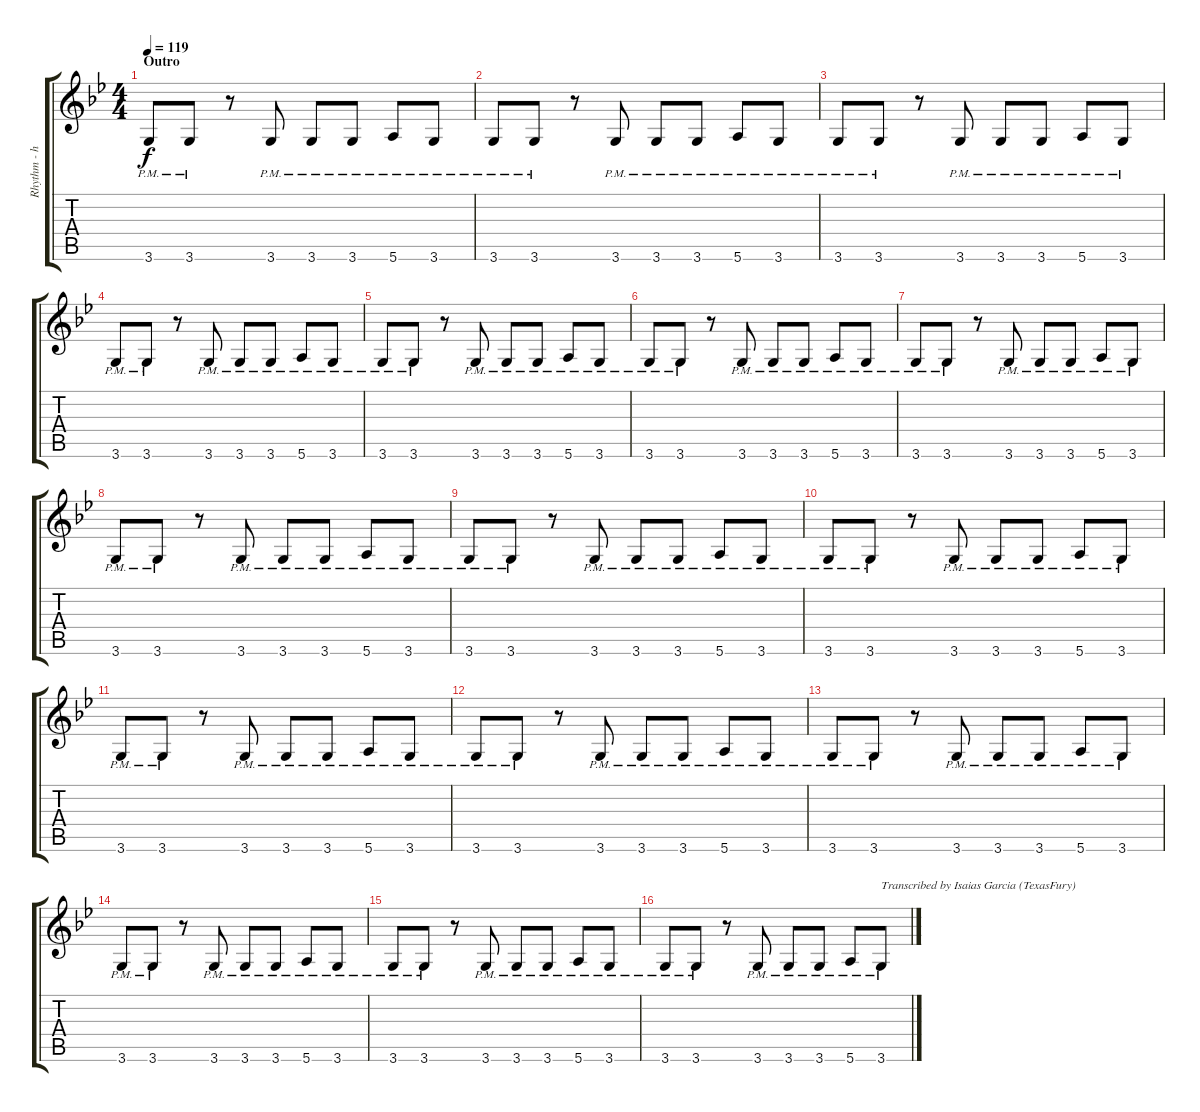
\track ("Rhythm - heavy - left" "Rhythm - h") {instrument distortionguitar}
\staff {score tabs}
\tuning (E4 B3 G3 D3 A2 E2) {hide}
\ts (4 4)
\section ("" "Outro")
\tempo 119
\clef g2
\ks bb
3.6{pm}.8{dy f} 3.6{pm}.8 r.8 3.6{pm}.8 3.6{pm}.8 3.6{pm}.8 5.6{pm}.8 3.6{pm}.8 |
3.6{pm}.8 3.6{pm}.8 r.8 3.6{pm}.8 3.6{pm}.8 3.6{pm}.8 5.6{pm}.8 3.6{pm}.8 |
3.6{pm}.8 3.6{pm}.8 r.8 3.6{pm}.8 3.6{pm}.8 3.6{pm}.8 5.6{pm}.8 3.6{pm}.8 |
3.6{pm}.8 3.6{pm}.8 r.8 3.6{pm}.8 3.6{pm}.8 3.6{pm}.8 5.6{pm}.8 3.6{pm}.8 |
3.6{pm}.8 3.6{pm}.8 r.8 3.6{pm}.8 3.6{pm}.8 3.6{pm}.8 5.6{pm}.8 3.6{pm}.8 |
3.6{pm}.8 3.6{pm}.8 r.8 3.6{pm}.8 3.6{pm}.8 3.6{pm}.8 5.6{pm}.8 3.6{pm}.8 |
3.6{pm}.8 3.6{pm}.8 r.8 3.6{pm}.8 3.6{pm}.8 3.6{pm}.8 5.6{pm}.8 3.6{pm}.8 |
3.6{pm}.8 3.6{pm}.8 r.8 3.6{pm}.8 3.6{pm}.8 3.6{pm}.8 5.6{pm}.8 3.6{pm}.8 |
3.6{pm}.8 3.6{pm}.8 r.8 3.6{pm}.8 3.6{pm}.8 3.6{pm}.8 5.6{pm}.8 3.6{pm}.8 |
3.6{pm}.8 3.6{pm}.8 r.8 3.6{pm}.8 3.6{pm}.8 3.6{pm}.8 5.6{pm}.8 3.6{pm}.8 |
3.6{pm}.8 3.6{pm}.8 r.8 3.6{pm}.8 3.6{pm}.8 3.6{pm}.8 5.6{pm}.8 3.6{pm}.8 |
3.6{pm}.8 3.6{pm}.8 r.8 3.6{pm}.8 3.6{pm}.8 3.6{pm}.8 5.6{pm}.8 3.6{pm}.8 |
3.6{pm}.8 3.6{pm}.8 r.8 3.6{pm}.8 3.6{pm}.8 3.6{pm}.8 5.6{pm}.8 3.6{pm}.8 |
3.6{pm}.8 3.6{pm}.8 r.8 3.6{pm}.8 3.6{pm}.8 3.6{pm}.8 5.6{pm}.8 3.6{pm}.8 |
3.6{pm}.8 3.6{pm}.8 r.8 3.6{pm}.8 3.6{pm}.8 3.6{pm}.8 5.6{pm}.8 3.6{pm}.8 |
3.6{pm}.8 3.6{pm}.8 r.8 3.6{pm}.8 3.6{pm}.8 3.6{pm}.8 5.6{pm}.8 3.6{pm}.8{txt "Transcribed by Isaias Garcia (TexasFury)"}
